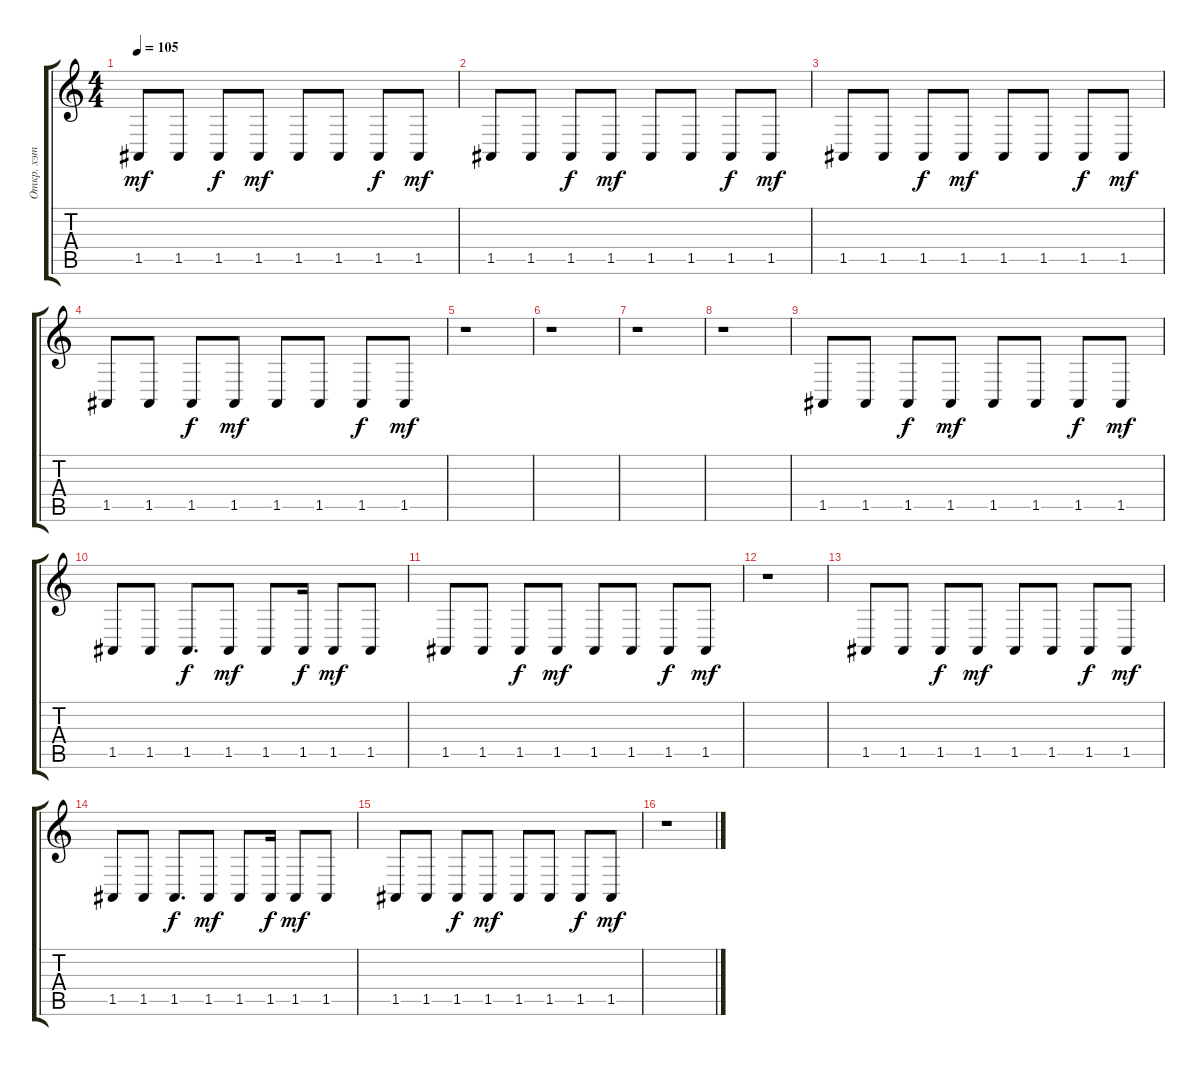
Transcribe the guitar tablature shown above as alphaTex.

\track ("Откр. хэт" "Откр. хэт") {instrument acousticgrandpiano}
\staff {score tabs}
\tuning (E4 B3 G3 D3 A2 E2) {hide}
\ts (4 4)
\tempo 105
\clef g2
\ks c
1.5.8{dy mf} 1.5.8 1.5.8{dy f} 1.5.8{dy mf} 1.5.8 1.5.8 1.5.8{dy f} 1.5.8{dy mf} |
1.5.8 1.5.8 1.5.8{dy f} 1.5.8{dy mf} 1.5.8 1.5.8 1.5.8{dy f} 1.5.8{dy mf} |
1.5.8 1.5.8 1.5.8{dy f} 1.5.8{dy mf} 1.5.8 1.5.8 1.5.8{dy f} 1.5.8{dy mf} |
1.5.8 1.5.8 1.5.8{dy f} 1.5.8{dy mf} 1.5.8 1.5.8 1.5.8{dy f} 1.5.8{dy mf} |
r.1 |
r.1 |
r.1 |
r.1 |
1.5.8 1.5.8 1.5.8{dy f} 1.5.8{dy mf} 1.5.8 1.5.8 1.5.8{dy f} 1.5.8{dy mf} |
1.5.8 1.5.8 1.5.8{d dy f} 1.5.8{dy mf} 1.5.8 1.5.16{dy f} 1.5.8{dy mf} 1.5.8 |
1.5.8 1.5.8 1.5.8{dy f} 1.5.8{dy mf} 1.5.8 1.5.8 1.5.8{dy f} 1.5.8{dy mf} |
r.1 |
1.5.8 1.5.8 1.5.8{dy f} 1.5.8{dy mf} 1.5.8 1.5.8 1.5.8{dy f} 1.5.8{dy mf} |
1.5.8 1.5.8 1.5.8{d dy f} 1.5.8{dy mf} 1.5.8 1.5.16{dy f} 1.5.8{dy mf} 1.5.8 |
1.5.8 1.5.8 1.5.8{dy f} 1.5.8{dy mf} 1.5.8 1.5.8 1.5.8{dy f} 1.5.8{dy mf} |
r.1
